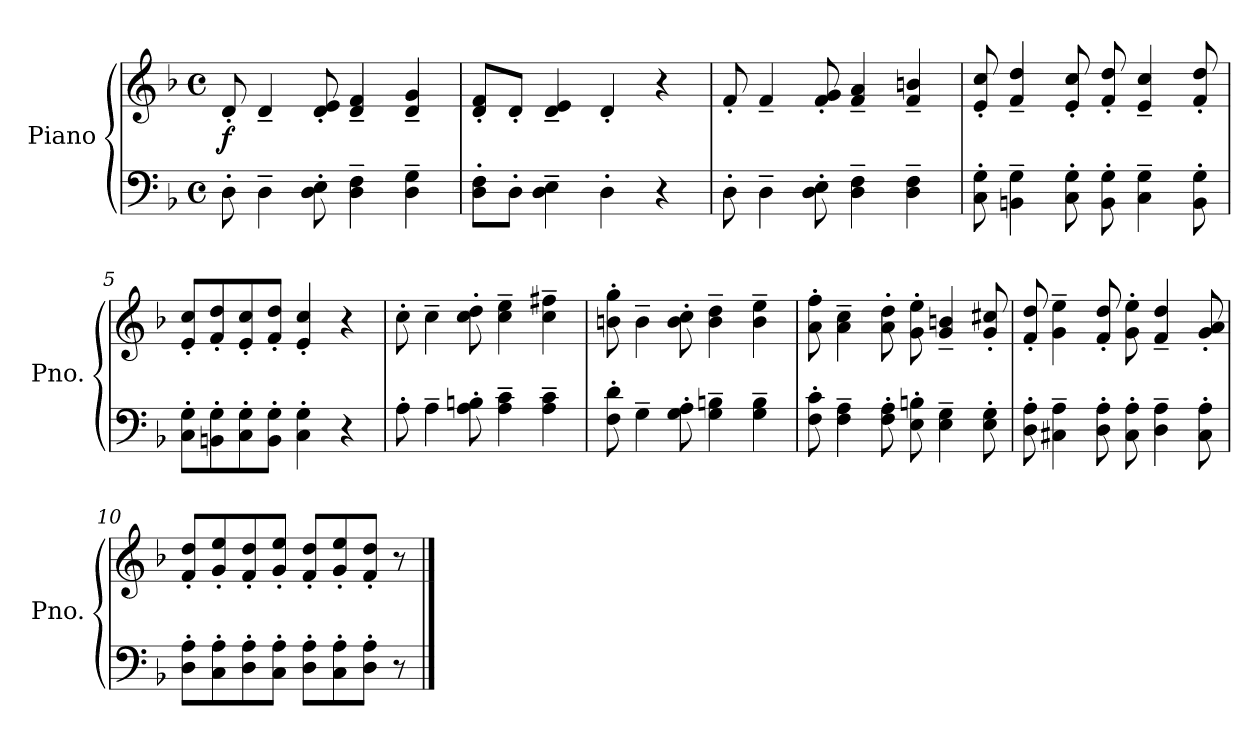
**kern	**kern	**dynam
*part1	*part1	*part1
*staff2	*staff1	*staff1/2
*I"Piano	*	*
*I'Pno.	*	*
*clefF4	*clefG2	*
*k[b-]	*k[b-]	*
*M4/4	*M4/4	*
*met(c)	*met(c)	*
=1	=1	=1
!	!	!LO:DY:b
8D'\	8d'/	f
4D~\	4d~/	.
8D\' 8E\'	8d/' 8e/'	.
4D\~ 4F\~	4d/~ 4f/~	.
4D\~ 4G\~	4d/~ 4g/~	.
=2	=2	=2
8D\' 8F\'L	8d/' 8f/'L	.
8D'\J	8d'/J	.
4D\~ 4E\~	4d/~ 4e/~	.
4D'\	4d'/	.
4r	4r	.
=3	=3	=3
8D'\	8f'/	.
4D~\	4f~/	.
8D\' 8E\'	8f/' 8g/'	.
4D\~ 4F\~	4f/~ 4a/~	.
4D\~ 4F\~	4f/~ 4bn/~	.
!!LO:LB:g=z
=4	=4	=4
8C\' 8G\'	8e/' 8cc/'	.
4BBn\~ 4G\~	4f/~ 4dd/~	.
8C\' 8G\'	8e/' 8cc/'	.
8BB\' 8G\'	8f/' 8dd/'	.
4C\~ 4G\~	4e/~ 4cc/~	.
8BB\' 8G\'	8f/' 8dd/'	.
=5	=5	=5
8C\' 8G\'L	8e/' 8cc/'L	.
8BBn\' 8G\'	8f/' 8dd/'	.
8C\' 8G\'	8e/' 8cc/'	.
8BB\' 8G\'J	8f/' 8dd/'J	.
4C\' 4G\'	4e/' 4cc/'	.
4r	4r	.
=6	=6	=6
8A'\	8cc'\	.
4A~\	4cc~\	.
8A\' 8Bn\'	8cc\' 8dd\'	.
4A\~ 4c\~	4cc\~ 4ee\~	.
4A\~ 4c\~	4cc\~ 4ff#X\~	.
=7	=7	=7
8F\' 8d\'	8bn\' 8gg\'	.
4G~\	4b~\	.
8G\' 8A\'	8b\' 8cc\'	.
4G\~ 4Bn\~	4b\~ 4dd\~	.
4G\~ 4B\~	4b\~ 4ee\~	.
!!LO:LB:g=z
=8	=8	=8
8F\' 8c\'	8a\' 8ff\'	.
4F\~ 4A\~	4a\~ 4cc\~	.
8F\' 8A\'	8a\' 8dd\'	.
8E\' 8Bn\'	8g\' 8ee\'	.
4E\~ 4G\~	4g/~ 4bn/~	.
8E\' 8G\'	8g/' 8cc#X/'	.
=9	=9	=9
8D\' 8A\'	8f/' 8dd/'	.
4C#X\~ 4A\~	4g\~ 4ee\~	.
8D\' 8A\'	8f/' 8dd/'	.
8C#\' 8A\'	8g\' 8ee\'	.
4D\~ 4A\~	4f/~ 4dd/~	.
8C#\' 8A\'	8g/' 8a/'	.
=10	=10	=10
8D\' 8A\'L	8f/' 8dd/'L	.
8C\' 8A\'	8g/' 8ee/'	.
8D\' 8A\'	8f/' 8dd/'	.
8C\' 8A\'J	8g/' 8ee/'J	.
8D\' 8A\'L	8f/' 8dd/'L	.
8C\' 8A\'	8g/' 8ee/'	.
8D\' 8A\'J	8f/' 8dd/'J	.
8r	8r	.
==	==	==
*-	*-	*-
